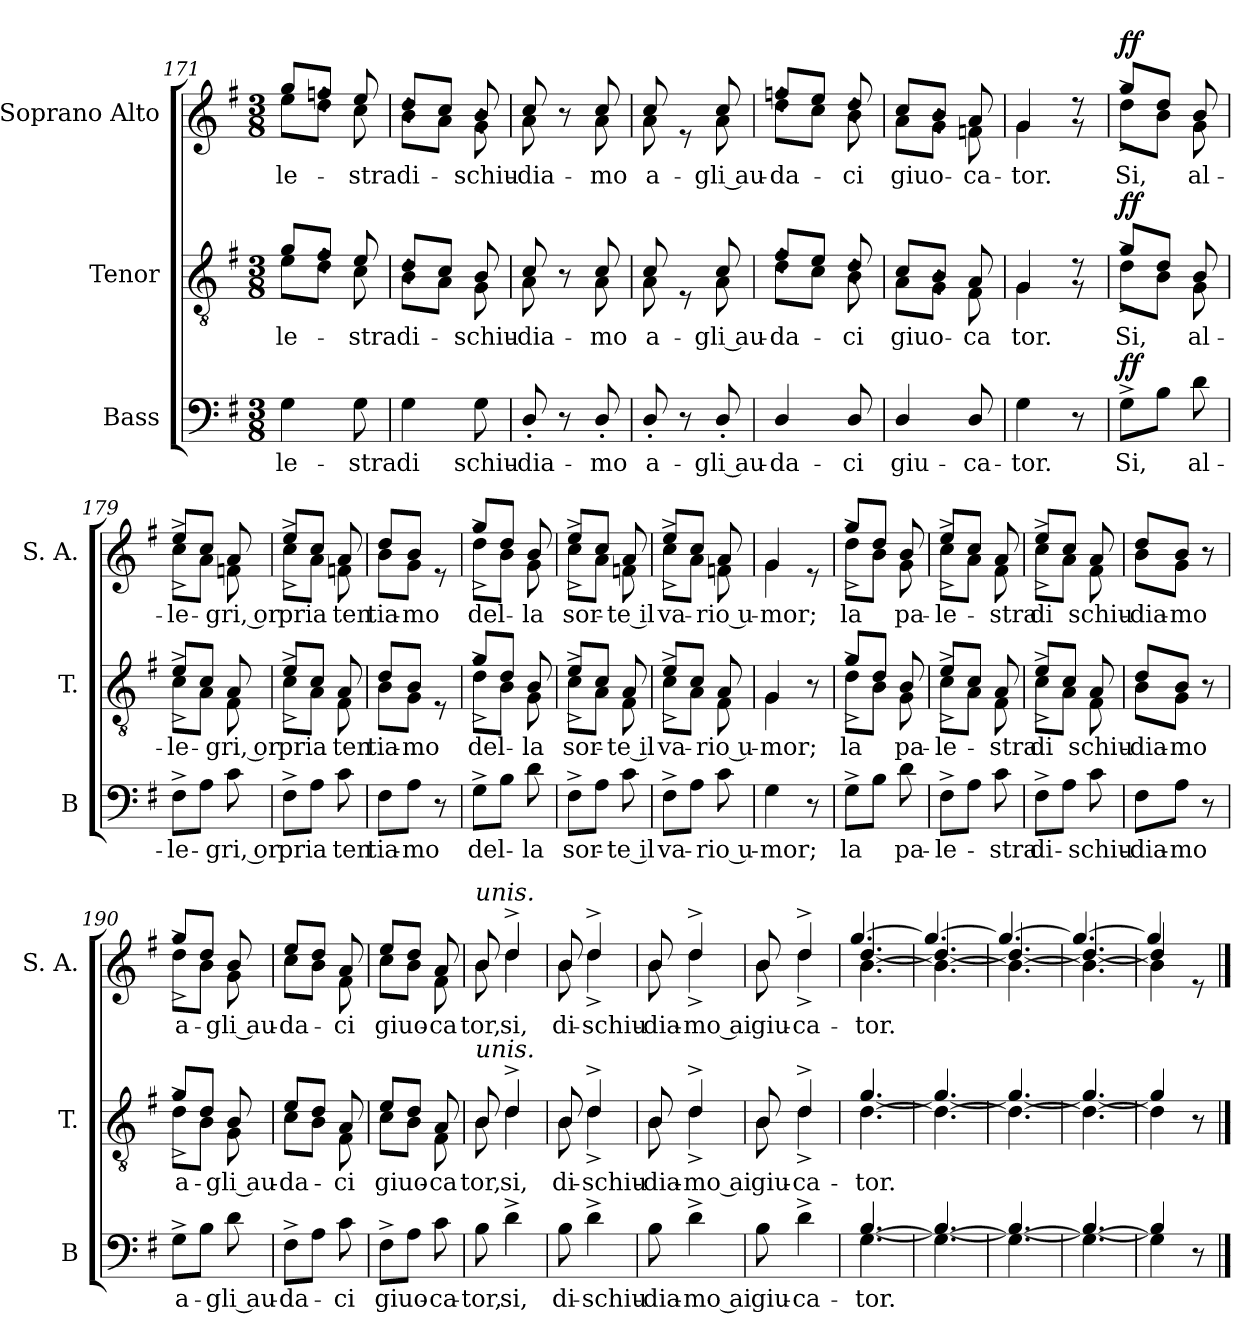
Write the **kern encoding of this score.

**kern	**text	**dynam	**kern	**text	**dynam	**kern	**text	**dynam
*part3	*part3	*part3	*part2	*part2	*part2	*part1	*part1	*part1
*staff3	*staff3	*staff3	*staff2	*staff2	*staff2	*staff1	*staff1	*staff1
*I"Bass	*	*	*I"Tenor	*	*	*I"Soprano Alto	*	*
*I'B	*	*	*I'T.	*	*	*I'S. A.	*	*
!!LO:LB:g=z
*clefF4	*	*	*clefGv2	*	*	*clefG2	*	*
*k[f#]	*	*	*k[f#]	*	*	*k[f#]	*	*
*M3/8	*	*	*M3/8	*	*	*M3/8	*	*
=171	=171	=171	=171	=171	=171	=171	=171	=171
!	!LO:LY:b	!	!	!LO:LY:b	!	!	!LO:LY:b	!
*	*	*	*^	*	*	*^	*	*
4G\	-le-	.	8e'\L	8g'/L	-le-	.	8ee'\L	8gg'/L	-le-	.
.	.	.	8d'\J	8f#'/J	.	.	8dd'\J	8ffn'/J	.	.
!	!LO:LY:b	!	!	!	!LO:LY:b	!	!	!	!LO:LY:b	!
8G\	-stra	.	8c'\	8e'/	-stra	.	8cc'\	8ee'/	-stra	.
=172	=172	=172	=172	=172	=172	=172	=172	=172	=172	=172
!	!LO:LY:b	!	!	!	!LO:LY:b	!	!	!	!LO:LY:b	!
4G\	di	.	8B'\L	8d'/L	-di-	.	8b'\L	8dd'/L	-di-	.
.	.	.	8A'\J	8c'/J	.	.	8a'\J	8cc'/J	.	.
!	!LO:LY:b	!	!	!	!LO:LY:b	!	!	!	!LO:LY:b	!
8G\	schiu-	.	8G\	8B/	-schiu-	.	8g'\	8b'/	-schiu-	.
=173	=173	=173	=173	=173	=173	=173	=173	=173	=173	=173
!	!LO:LY:b	!	!	!	!LO:LY:b	!	!	!	!LO:LY:b	!
8D'/	-dia-	.	8A'\	8c'/	-dia-	.	8a'\	8cc'/	-dia-	.
8r	.	.	8r	8ryy	.	.	8r	8ryy	.	.
!	!LO:LY:b	!	!	!	!LO:LY:b	!	!	!	!LO:LY:b	!
8D'/	-mo	.	8A'\	8c'/	-mo	.	8a'\	8cc'/	-mo	.
=174	=174	=174	=174	=174	=174	=174	=174	=174	=174	=174
!	!LO:LY:b	!	!	!	!LO:LY:b	!	!	!	!LO:LY:b	!
8D'/	a-	.	8A'\	8c'/	-a-	.	8a'\	8cc'/	a-	.
8r	.	.	8rE	8ryy	.	.	8re	8ryy	.	.
!	!LO:LY:b	!	!	!	!LO:LY:b	!	!	!	!LO:LY:b	!
8D'/	-gli au-	.	8A'\	8c'/	-gli au-	.	8a'\	8cc'/	-gli au-	.
=175	=175	=175	=175	=175	=175	=175	=175	=175	=175	=175
!	!LO:LY:b	!	!	!	!LO:LY:b	!	!	!	!LO:LY:b	!
4D/	-da-	.	8d'\L	8f#'/L	-da-	.	8dd'\L	8ffn'/L	-da-	.
.	.	.	8c'\J	8e'/J	.	.	8cc'\J	8ee'/J	.	.
!	!LO:LY:b	!	!	!	!LO:LY:b	!	!	!	!LO:LY:b	!
8D/	-ci	.	8B'\	8d'/	-ci	.	8b'\	8dd'/	-ci	.
=176	=176	=176	=176	=176	=176	=176	=176	=176	=176	=176
!	!LO:LY:b	!	!	!	!LO:LY:b	!	!	!	!LO:LY:b	!
4D/	giu-	.	8A'\L	8c'/L	-giuo-	.	8a'\L	8cc'/L	giuo-	.
.	.	.	8G'\J	8B'/J	.	.	8g'\J	8b'/J	.	.
!	!LO:LY:b	!	!	!	!LO:LY:b	!	!	!	!LO:LY:b	!
8D/	-ca-	.	8F#'\	8A'/	-ca	.	8fn'\	8a'/	-ca-	.
=177	=177	=177	=177	=177	=177	=177	=177	=177	=177	=177
!	!LO:LY:b	!	!	!	!LO:LY:b	!	!	!	!LO:LY:b	!
4G\	-tor.	.	4G\	4G/	-tor.	.	4g/	4g\	-tor.	.
8r	.	.	8r	8r	.	.	8r	8r	.	.
=178	=178	=178	=178	=178	=178	=178	=178	=178	=178	=178
!	!LO:LY:b	!LO:DY:a	!	!	!LO:LY:b	!LO:DY:a	!	!	!LO:LY:b	!LO:DY:a
8G^\L	Si,	ff	8d^\L	8g^/L	Si,	ff	8dd^\L	8gg^/L	Si,	ff
8B\J	.	.	8B\J	8d/J	.	.	8b\J	8dd/J	.	.
!	!LO:LY:b	!	!	!	!LO:LY:b	!	!	!	!LO:LY:b	!
8d\	al-	.	8G\	8B/	al-	.	8g\	8b/	al-	.
=179	=179	=179	=179	=179	=179	=179	=179	=179	=179	=179
!	!LO:LY:b	!	!	!	!LO:LY:b	!	!	!	!LO:LY:b	!
8F#^\L	-le-	.	8c^\L	8e^/L	-le-	.	8cc^\L	8ee^/L	-le-	.
8A\J	.	.	8A\J	8c/J	.	.	8a\J	8cc/J	.	.
!	!LO:LY:b	!	!	!	!LO:LY:b	!	!	!	!LO:LY:b	!
8c\	-gri, or	.	8F#\	8A/	-gri, or	.	8fn\	8a/	-gri, or	.
!!LO:PB:g=z	!!
=180	=180	=180	=180	=180	=180	=180	=180	=180	=180	=180
!	!LO:LY:b	!	!	!	!LO:LY:b	!	!	!	!LO:LY:b	!
8F#^\L	-pria	.	8c^\L	8e^/L	-pria	.	8cc^\L	8ee^/L	-pria	.
8A\J	.	.	8A\J	8c/J	.	.	8a\J	8cc/J	.	.
!	!LO:LY:b	!	!	!	!LO:LY:b	!	!	!	!LO:LY:b	!
8c\	ten	.	8F#\	8A/	ten	.	8fn\	8a/	ten	.
=181	=181	=181	=181	=181	=181	=181	=181	=181	=181	=181
!	!LO:LY:b	!	!	!	!LO:LY:b	!	!	!	!LO:LY:b	!
8F#\L	-tia-	.	8B\L	8d/L	-tia-	.	8b\L	8dd/L	-tia-	.
!	!LO:LY:b	!	!	!	!LO:LY:b	!	!	!	!LO:LY:b	!
8A\J	-mo	.	8G\J	8B/J	-mo	.	8g\J	8b/J	-mo	.
8r	.	.	8rE	8ryy	.	.	8re	8ryy	.	.
=182	=182	=182	=182	=182	=182	=182	=182	=182	=182	=182
!	!LO:LY:b	!	!	!	!LO:LY:b	!	!	!	!LO:LY:b	!
8G^\L	del-	.	8d^\L	8g^/L	del-	.	8dd^\L	8gg^/L	del-	.
8B\J	.	.	8B\J	8d/J	.	.	8b\J	8dd/J	.	.
!	!LO:LY:b	!	!	!	!LO:LY:b	!	!	!	!LO:LY:b	!
8d\	-la	.	8G\	8B/	-la	.	8g\	8b/	-la	.
=183	=183	=183	=183	=183	=183	=183	=183	=183	=183	=183
!	!LO:LY:b	!	!	!	!LO:LY:b	!	!	!	!LO:LY:b	!
8F#^\L	sor-	.	8c^\L	8e^/L	sor-	.	8cc^\L	8ee^/L	sor-	.
8A\J	.	.	8A\J	8c/J	.	.	8a\J	8cc/J	.	.
!	!LO:LY:b	!	!	!	!LO:LY:b	!	!	!	!LO:LY:b	!
8c\	-te il	.	8F#\	8A/	-te il	.	8fn\	8a/	-te il	.
=184	=184	=184	=184	=184	=184	=184	=184	=184	=184	=184
!	!LO:LY:b	!	!	!	!LO:LY:b	!	!	!	!LO:LY:b	!
8F#^\L	va-	.	8c^\L	8e^/L	va-	.	8cc^\L	8ee^/L	va-	.
8A\J	.	.	8A\J	8c/J	.	.	8a\J	8cc/J	.	.
!	!LO:LY:b	!	!	!	!LO:LY:b	!	!	!	!LO:LY:b	!
8c\	-rio u-	.	8F#\	8A/	-rio u-	.	8fn\	8a/	-rio u-	.
=185	=185	=185	=185	=185	=185	=185	=185	=185	=185	=185
!	!LO:LY:b	!	!	!	!LO:LY:b	!	!	!	!LO:LY:b	!
4G\	-mor;	.	4G/	4G\	-mor;	.	4g/	4g\	-mor;	.
8r	.	.	8r	8ryy	.	.	8re	8ryy	.	.
=186	=186	=186	=186	=186	=186	=186	=186	=186	=186	=186
!	!LO:LY:b	!	!	!	!LO:LY:b	!	!	!	!LO:LY:b	!
8G^\L	-la	.	8d^\L	8g^/L	la	.	8dd^\L	8gg^/L	la	.
8B\J	.	.	8B\J	8d/J	.	.	8b\J	8dd/J	.	.
!	!LO:LY:b	!	!	!	!LO:LY:b	!	!	!	!LO:LY:b	!
8d\	pa-	.	8G\	8B/	pa-	.	8g\	8b/	pa-	.
=187	=187	=187	=187	=187	=187	=187	=187	=187	=187	=187
!	!LO:LY:b	!	!	!	!LO:LY:b	!	!	!	!LO:LY:b	!
8F#^\L	-le-	.	8c^\L	8e^/L	le-	.	8cc^\L	8ee^/L	le-	.
8A\J	.	.	8A\J	8c/J	.	.	8a\J	8cc/J	.	.
!	!LO:LY:b	!	!	!	!LO:LY:b	!	!	!	!LO:LY:b	!
8c\	-stra	.	8F#\	8A/	-stra	.	8f#\	8a/	-stra	.
=188	=188	=188	=188	=188	=188	=188	=188	=188	=188	=188
!	!LO:LY:b	!	!	!	!LO:LY:b	!	!	!	!LO:LY:b	!
8F#^\L	di-	.	8c^\L	8e^/L	di	.	8cc^\L	8ee^/L	di	.
8A\J	.	.	8A\J	8c/J	.	.	8a\J	8cc/J	.	.
!	!LO:LY:b	!	!	!	!LO:LY:b	!	!	!	!LO:LY:b	!
8c\	-schiu-	.	8F#\	8A/	schiu-	.	8f#\	8a/	schiu-	.
!!LO:LB:g=z	!!
=189	=189	=189	=189	=189	=189	=189	=189	=189	=189	=189
!	!LO:LY:b	!	!	!	!LO:LY:b	!	!	!	!LO:LY:b	!
8F#\L	-dia-	.	8B\L	8d/L	-dia-	.	8b\L	8dd/L	-dia-	.
!	!LO:LY:b	!	!	!	!LO:LY:b	!	!	!	!LO:LY:b	!
8A\J	-mo	.	8G\J	8B/J	-mo	.	8g\J	8b/J	-mo	.
8r	.	.	8r	8ryy	.	.	8r	8ryy	.	.
=190	=190	=190	=190	=190	=190	=190	=190	=190	=190	=190
!	!LO:LY:b	!	!	!	!LO:LY:b	!	!	!	!LO:LY:b	!
8G^\L	a-	.	8d^\L	8g^/L	a-	.	8dd^\L	8gg^/L	a-	.
8B\J	.	.	8B\J	8d/J	.	.	8b\J	8dd/J	.	.
!	!LO:LY:b	!	!	!	!LO:LY:b	!	!	!	!LO:LY:b	!
8d\	-gli au-	.	8G\	8B/	-gli au-	.	8g\	8b/	-gli au-	.
=191	=191	=191	=191	=191	=191	=191	=191	=191	=191	=191
!	!LO:LY:b	!	!	!	!LO:LY:b	!	!	!	!LO:LY:b	!
8F#^\L	-da-	.	8c\L	8e/L	-da-	.	8cc\L	8ee/L	-da-	.
8A\J	.	.	8B\J	8d/J	.	.	8b\J	8dd/J	.	.
!	!LO:LY:b	!	!	!	!LO:LY:b	!	!	!	!LO:LY:b	!
8c\	-ci	.	8F#\	8A/	-ci	.	8f#\	8a/	-ci	.
=192	=192	=192	=192	=192	=192	=192	=192	=192	=192	=192
!	!LO:LY:b	!	!	!	!LO:LY:b	!	!	!	!LO:LY:b	!
8F#^\L	giuo-	.	8c\L	8e/L	-giuo-	.	8cc\L	8ee/L	-giuo-	.
8A\J	.	.	8B\J	8d/J	.	.	8b\J	8dd/J	.	.
!	!LO:LY:b	!	!	!	!LO:LY:b	!	!	!	!LO:LY:b	!
8c\	-ca-	.	8F#\	8A'/	-ca	.	8f#\	8a'/	-ca	.
=193	=193	=193	=193	=193	=193	=193	=193	=193	=193	=193
!	!	!	!	!	!	!	!LO:TX:a:i:t=unis.	!	!	!
!	!	!	!LO:TX:a:i:t=unis.	!	!	!	!	!	!	!
!	!LO:LY:b	!	!	!	!LO:LY:b	!	!	!	!LO:LY:b	!
8B\	-tor,	.	8B/	8B\	-tor,	.	8b/	8b\	-tor,	.
!	!LO:LY:b	!	!	!	!LO:LY:b	!	!	!	!LO:LY:b	!
4d^\	si,	.	4d^/	4d\	si,	.	4dd^/	4dd\	si,	.
=194	=194	=194	=194	=194	=194	=194	=194	=194	=194	=194
!	!LO:LY:b	!	!	!	!LO:LY:b	!	!	!	!LO:LY:b	!
8B\	di-	.	8B/	8B\	di-	.	8b/	8b\	di-	.
!	!LO:LY:b	!	!	!	!LO:LY:b	!	!	!	!LO:LY:b	!
4d^\	-schiu-	.	4d^/	4d^\	-schiu-	.	4dd^/	4dd^\	-schiu-	.
=195	=195	=195	=195	=195	=195	=195	=195	=195	=195	=195
!	!LO:LY:b	!	!	!	!LO:LY:b	!	!	!	!LO:LY:b	!
8B\	-dia-	.	8B/	8B\	-dia-	.	8b/	8b\	-dia-	.
!	!LO:LY:b	!	!	!	!LO:LY:b	!	!	!	!LO:LY:b	!
4d^\	-mo ai	.	4d^/	4d^\	-mo ai	.	4dd^/	4dd^\	-mo ai	.
=196	=196	=196	=196	=196	=196	=196	=196	=196	=196	=196
!	!LO:LY:b	!	!	!	!LO:LY:b	!	!	!	!LO:LY:b	!
8B\	giu-	.	8B/	8B\	giu-	.	8b/	8b\	giu-	.
!	!LO:LY:b	!	!	!	!LO:LY:b	!	!	!	!LO:LY:b	!
4d^\	-ca-	.	4d^/	4d^\	-ca-	.	4dd^/	4dd^\	-ca-	.
=197	=197	=197	=197	=197	=197	=197	=197	=197	=197	=197
!	!LO:LY:b	!	!	!	!LO:LY:b	!	!	!	!LO:LY:b	!
*^	*	*	*	*	*	*	*	*^	*	*
[4.G\	[4.B/	-tor.	.	[4.d\	[4.g/	-tor.	.	[4.b\	[4.dd/	[4.gg/	-tor.	.
=198	=198	=198	=198	=198	=198	=198	=198	=198	=198	=198	=198	=198
4.G\_	4.B/_	.	.	4.d\_	4.g/_	.	.	4.b\_	4.dd/_	4.gg/_	.	.
=199	=199	=199	=199	=199	=199	=199	=199	=199	=199	=199	=199	=199
4.G\_	4.B/_	.	.	4.d\_	4.g/_	.	.	4.b\_	4.dd/_	4.gg/_	.	.
!!LO:LB:g=z	!!	!!
=200	=200	=200	=200	=200	=200	=200	=200	=200	=200	=200	=200	=200
4.G\_	4.B/_	.	.	4.d\_	4.g/_	.	.	4.b\_	4.dd/_	4.gg/_	.	.
=201	=201	=201	=201	=201	=201	=201	=201	=201	=201	=201	=201	=201
4G\]	4B/]	.	.	4d\]	4g/]	.	.	4b\]	4dd/]	4gg/]	.	.
8r	8ryy	.	.	8r	8ryy	.	.	8re	8ryy	8reyy	.	.
*v	*v	*	*	*	*	*	*	*v	*v	*v	*	*
*	*	*	*v	*v	*	*	*	*	*
==	==	==	==	==	==	==	==	==
*-	*-	*-	*-	*-	*-	*-	*-	*-
